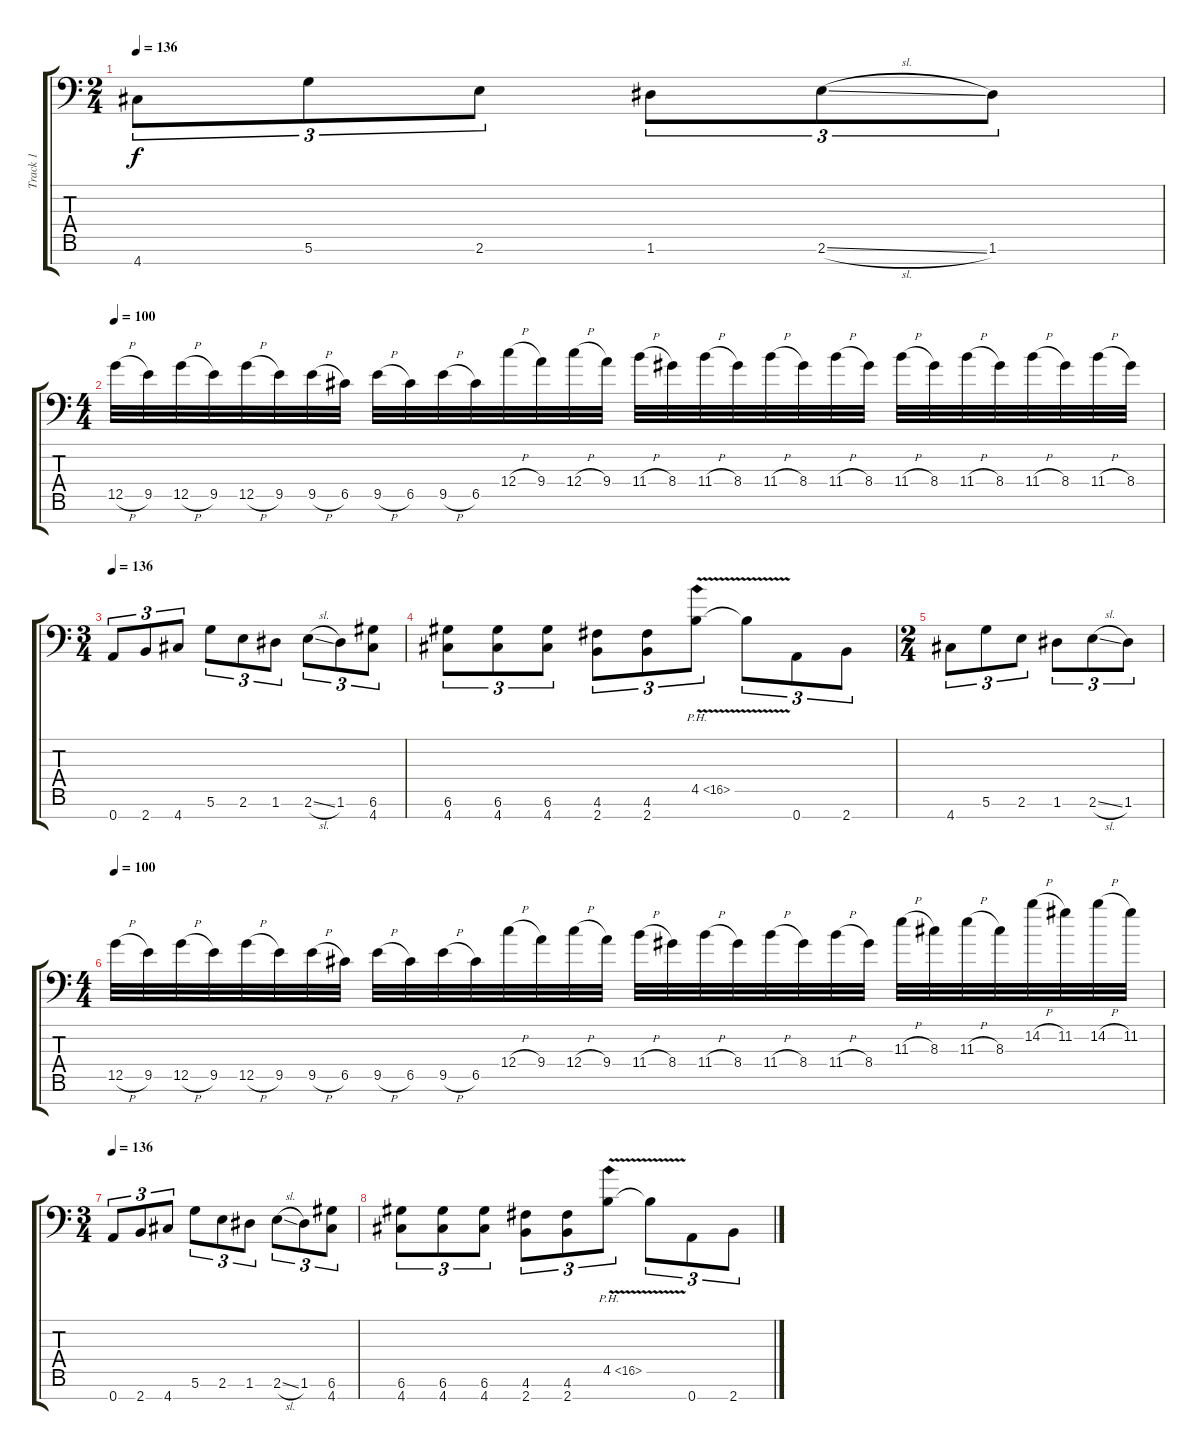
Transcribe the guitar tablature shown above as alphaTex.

\track ("Track 1" "Track 1") {instrument overdrivenguitar}
\staff {score tabs}
\tuning (D4 A3 F3 C3 G2 D2 A1) {hide}
\ts (2 4)
\tempo 136
\clef f4
\ks c
4.7.8{tu (3 2) dy f} 5.6.8{tu (3 2)} 2.6.8{tu (3 2)} 1.6.8{tu (3 2)} 2.6{sl}.8{tu (3 2)} 1.6.8{tu (3 2)} |
\ts (4 4)
\tempo 100
12.5{h}.32 9.5.32 12.5{h}.32 9.5.32 12.5{h}.32 9.5.32 9.5{h}.32 6.5.32 9.5{h}.32 6.5.32 9.5{h}.32 6.5.32 12.4{h}.32 9.4.32 12.4{h}.32 9.4.32 11.4{h}.32 8.4.32 11.4{h}.32 8.4.32 11.4{h}.32 8.4.32 11.4{h}.32 8.4.32 11.4{h}.32 8.4.32 11.4{h}.32 8.4.32 11.4{h}.32 8.4.32 11.4{h}.32 8.4.32 |
\ts (3 4)
\tempo 136
0.7.8{tu (3 2)} 2.7.8{tu (3 2)} 4.7.8{tu (3 2)} 5.6.8{tu (3 2)} 2.6.8{tu (3 2)} 1.6.8{tu (3 2)} 2.6{sl}.8{tu (3 2)} 1.6.8{tu (3 2)} (6.6 4.7).8{tu (3 2)} |
(6.6 4.7).8{tu (3 2)} (6.6 4.7).8{tu (3 2)} (6.6 4.7).8{tu (3 2)} (4.6 2.7).8{tu (3 2)} (4.6 2.7).8{tu (3 2)} 4.5{ph 12 v}.8{tu (3 2)} 4.5{t}.8{tu (3 2)} 0.7.8{tu (3 2)} 2.7.8{tu (3 2)} |
\ts (2 4)
4.7.8{tu (3 2)} 5.6.8{tu (3 2)} 2.6.8{tu (3 2)} 1.6.8{tu (3 2)} 2.6{sl}.8{tu (3 2)} 1.6.8{tu (3 2)} |
\ts (4 4)
\tempo 100
12.5{h}.32 9.5.32 12.5{h}.32 9.5.32 12.5{h}.32 9.5.32 9.5{h}.32 6.5.32 9.5{h}.32 6.5.32 9.5{h}.32 6.5.32 12.4{h}.32 9.4.32 12.4{h}.32 9.4.32 11.4{h}.32 8.4.32 11.4{h}.32 8.4.32 11.4{h}.32 8.4.32 11.4{h}.32 8.4.32 11.3{h}.32 8.3.32 11.3{h}.32 8.3.32 14.2{h}.32 11.2.32 14.2{h}.32 11.2.32 |
\ts (3 4)
\tempo 136
0.7.8{tu (3 2)} 2.7.8{tu (3 2)} 4.7.8{tu (3 2)} 5.6.8{tu (3 2)} 2.6.8{tu (3 2)} 1.6.8{tu (3 2)} 2.6{sl}.8{tu (3 2)} 1.6.8{tu (3 2)} (6.6 4.7).8{tu (3 2)} |
(6.6 4.7).8{tu (3 2)} (6.6 4.7).8{tu (3 2)} (6.6 4.7).8{tu (3 2)} (4.6 2.7).8{tu (3 2)} (4.6 2.7).8{tu (3 2)} 4.5{ph 12 v}.8{tu (3 2)} 4.5{t}.8{tu (3 2)} 0.7.8{tu (3 2)} 2.7.8{tu (3 2)}
